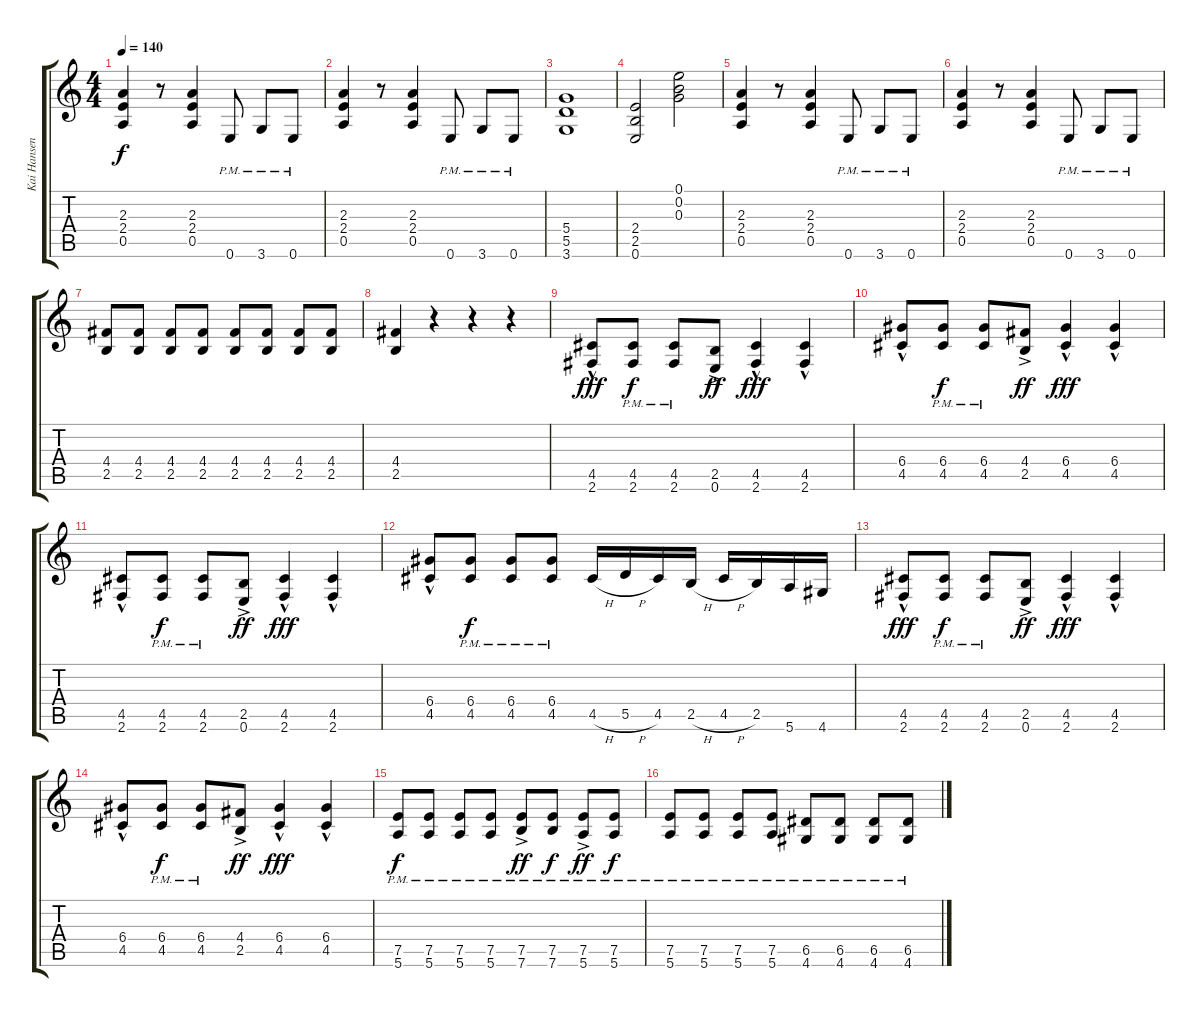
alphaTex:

\track ("Kai Hansen" "Kai Hansen") {instrument distortionguitar}
\staff {score tabs}
\tuning (E4 B3 G3 D3 A2 E2) {hide}
\ts (4 4)
\tempo 140
\clef g2
\ks c
(2.3 2.4 0.5).4{dy f} r.8 (2.3 2.4 0.5).4 0.6{pm}.8 3.6{pm}.8 0.6{pm}.8 |
(2.3 2.4 0.5).4 r.8 (2.3 2.4 0.5).4 0.6{pm}.8 3.6{pm}.8 0.6{pm}.8 |
(5.4 5.5 3.6).1 |
(2.4 2.5 0.6).2 (0.1 0.2 0.3).2 |
(2.3 2.4 0.5).4 r.8 (2.3 2.4 0.5).4 0.6{pm}.8 3.6{pm}.8 0.6{pm}.8 |
(2.3 2.4 0.5).4 r.8 (2.3 2.4 0.5).4 0.6{pm}.8 3.6{pm}.8 0.6{pm}.8 |
(4.4 2.5).8 (4.4 2.5).8 (4.4 2.5).8 (4.4 2.5).8 (4.4 2.5).8 (4.4 2.5).8 (4.4 2.5).8 (4.4 2.5).8 |
(4.4 2.5).4 r.4 r.4 r.4 |
(4.5 2.6{hac}).8{dy fff} (4.5{pm} 2.6{pm}).8{dy f} (4.5{pm} 2.6{pm}).8 (2.5 0.6{ac}).8{dy ff} (4.5 2.6{hac}).4{dy fff} (4.5 2.6{hac}).4 |
(6.4 4.5{hac}).8 (6.4{pm} 4.5{pm}).8{dy f} (6.4{pm} 4.5{pm}).8 (4.4 2.5{ac}).8{dy ff} (6.4 4.5{hac}).4{dy fff} (6.4 4.5{hac}).4 |
(4.5 2.6{hac}).8 (4.5{pm} 2.6{pm}).8{dy f} (4.5{pm} 2.6{pm}).8 (2.5 0.6{ac}).8{dy ff} (4.5 2.6{hac}).4{dy fff} (4.5 2.6{hac}).4 |
(6.4 4.5{hac}).8 (6.4{pm} 4.5{pm}).8{dy f} (6.4{pm} 4.5{pm}).8 (6.4{pm} 4.5{pm}).8 4.5{h}.16 5.5{h}.16 4.5.16 2.5{h}.16 4.5{h}.16 2.5.16 5.6.16 4.6.16 |
(4.5 2.6{hac}).8{dy fff} (4.5{pm} 2.6{pm}).8{dy f} (4.5{pm} 2.6{pm}).8 (2.5 0.6{ac}).8{dy ff} (4.5 2.6{hac}).4{dy fff} (4.5 2.6{hac}).4 |
(6.4 4.5{hac}).8 (6.4{pm} 4.5{pm}).8{dy f} (6.4{pm} 4.5{pm}).8 (4.4 2.5{ac}).8{dy ff} (6.4 4.5{hac}).4{dy fff} (6.4 4.5{hac}).4 |
(7.5{pm} 5.6{pm}).8{dy f} (7.5{pm} 5.6{pm}).8 (7.5{pm} 5.6{pm}).8 (7.5{pm} 5.6{pm}).8 (7.5{pm} 7.6{ac pm}).8{dy ff} (7.5{pm} 7.6{pm}).8{dy f} (7.5{pm} 5.6{ac pm}).8{dy ff} (7.5{pm} 5.6{pm}).8{dy f} |
(7.5{pm} 5.6{pm}).8 (7.5{pm} 5.6{pm}).8 (7.5{pm} 5.6{pm}).8 (7.5{pm} 5.6{pm}).8 (6.5{pm} 4.6{pm}).8 (6.5{pm} 4.6{pm}).8 (6.5{pm} 4.6{pm}).8 (6.5{pm} 4.6{pm}).8
